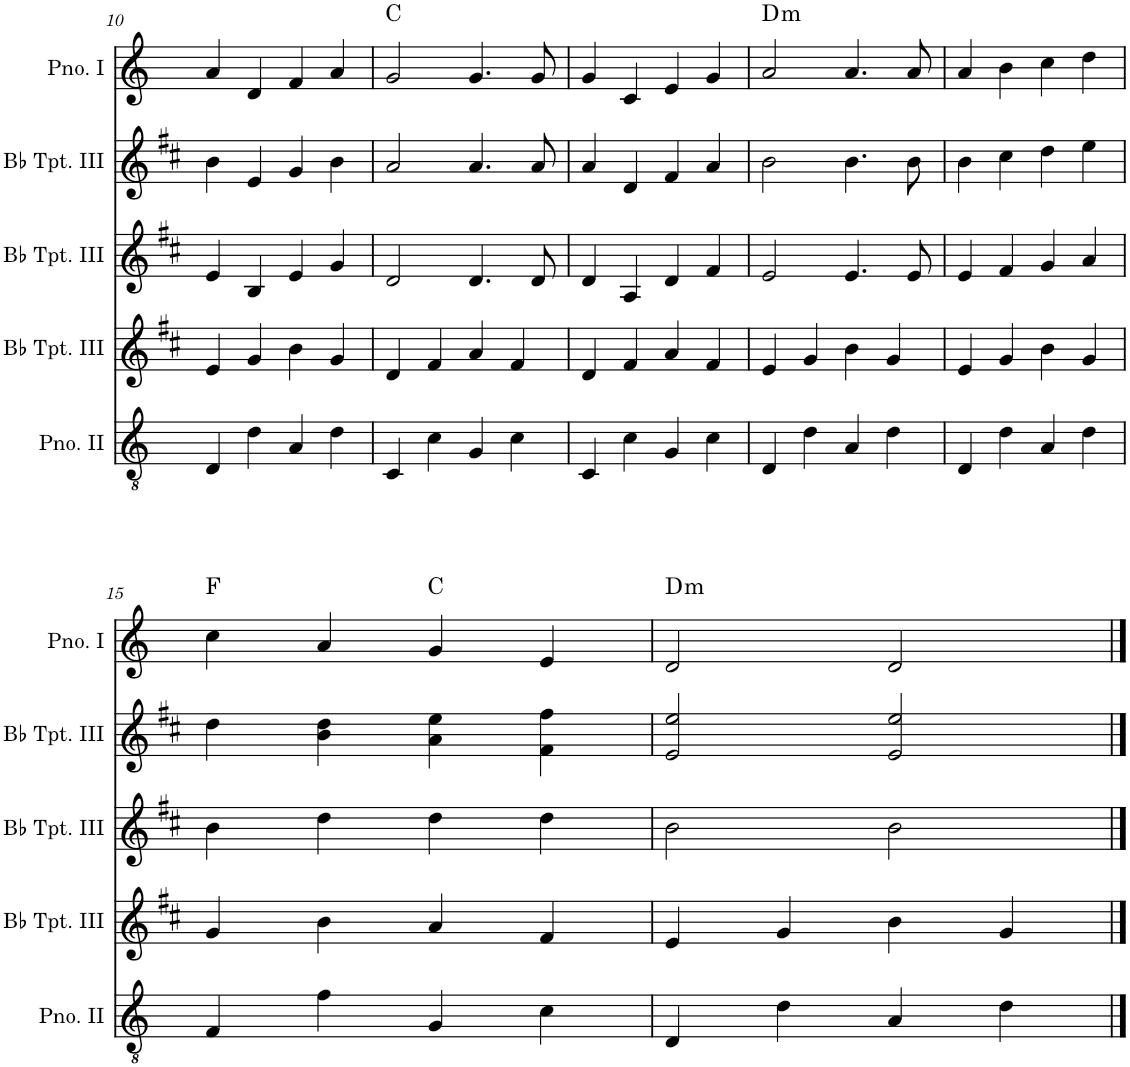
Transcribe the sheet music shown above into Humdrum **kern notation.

**kern	**kern	**kern	**kern	**kern	**harte
*part5	*part4	*part3	*part2	*part1	*part1
*staff5	*staff4	*staff3	*staff2	*staff1	*
*I"Piano II	*I"Bb Trumpet III	*I"Bb Trumpet II	*I"Bb Trumpet I	*I"Piano I	*
*I'Pno. II	*I'Bb Tpt. III	*	*	*I'Pno. I	*
!!LO:PB:g=z
*clefGv2	*clefG2	*clefG2	*clefG2	*clefG2	*
*	*Trd1c2	*Trd1c2	*Trd1c2	*	*
*k[]	*k[f#c#]	*k[f#c#]	*k[f#c#]	*k[]	*
*M4/4	*M4/4	*M4/4	*M4/4	*M4/4	*
=10	=10	=10	=10	=10	=10
4D/	4e/	4e/	4b\	4a/	.
4d\	4g/	4B/	4e/	4d/	.
4A/	4b\	4e/	4g/	4f/	.
4d\	4g/	4g/	4b\	4a/	.
=11	=11	=11	=11	=11	=11
4C/	4d/	2d/	2a/	2g/	C:maj
4c\	4f#/	.	.	.	.
4G/	4a/	4.d/	4.a/	4.g/	.
4c\	4f#/	.	.	.	.
.	.	8d/	8a/	8g/	.
=12	=12	=12	=12	=12	=12
4C/	4d/	4d/	4a/	4g/	.
4c\	4f#/	4A/	4d/	4c/	.
4G/	4a/	4d/	4f#/	4e/	.
4c\	4f#/	4f#/	4a/	4g/	.
=13	=13	=13	=13	=13	=13
!	!	!	!	!	!LO:H:kt=m
4D/	4e/	2e/	2b\	2a/	D:min
4d\	4g/	.	.	.	.
4A/	4b\	4.e/	4.b\	4.a/	.
4d\	4g/	.	.	.	.
.	.	8e/	8b\	8a/	.
=14	=14	=14	=14	=14	=14
4D/	4e/	4e/	4b\	4a/	.
4d\	4g/	4f#/	4cc#\	4b\	.
4A/	4b\	4g/	4dd\	4cc\	.
4d\	4g/	4a/	4ee\	4dd\	.
!!LO:LB:g=z
=15	=15	=15	=15	=15	=15
4F/	4g/	4b\	4dd\	4cc\	F:maj
4f\	4b\	4dd\	4b\ 4dd\	4a/	.
4G/	4a/	4dd\	4a\ 4ee\	4g/	C:maj
4c\	4f#/	4dd\	4f#\ 4ff#\	4e/	.
=16	=16	=16	=16	=16	=16
!	!	!	!	!	!LO:H:kt=m
4D/	4e/	2b\	2e/ 2ee/	2d/	D:min
4d\	4g/	.	.	.	.
4A/	4b\	2b\	2e/ 2ee/	2d/	.
4d\	4g/	.	.	.	.
==	==	==	==	==	==
*-	*-	*-	*-	*-	*-
